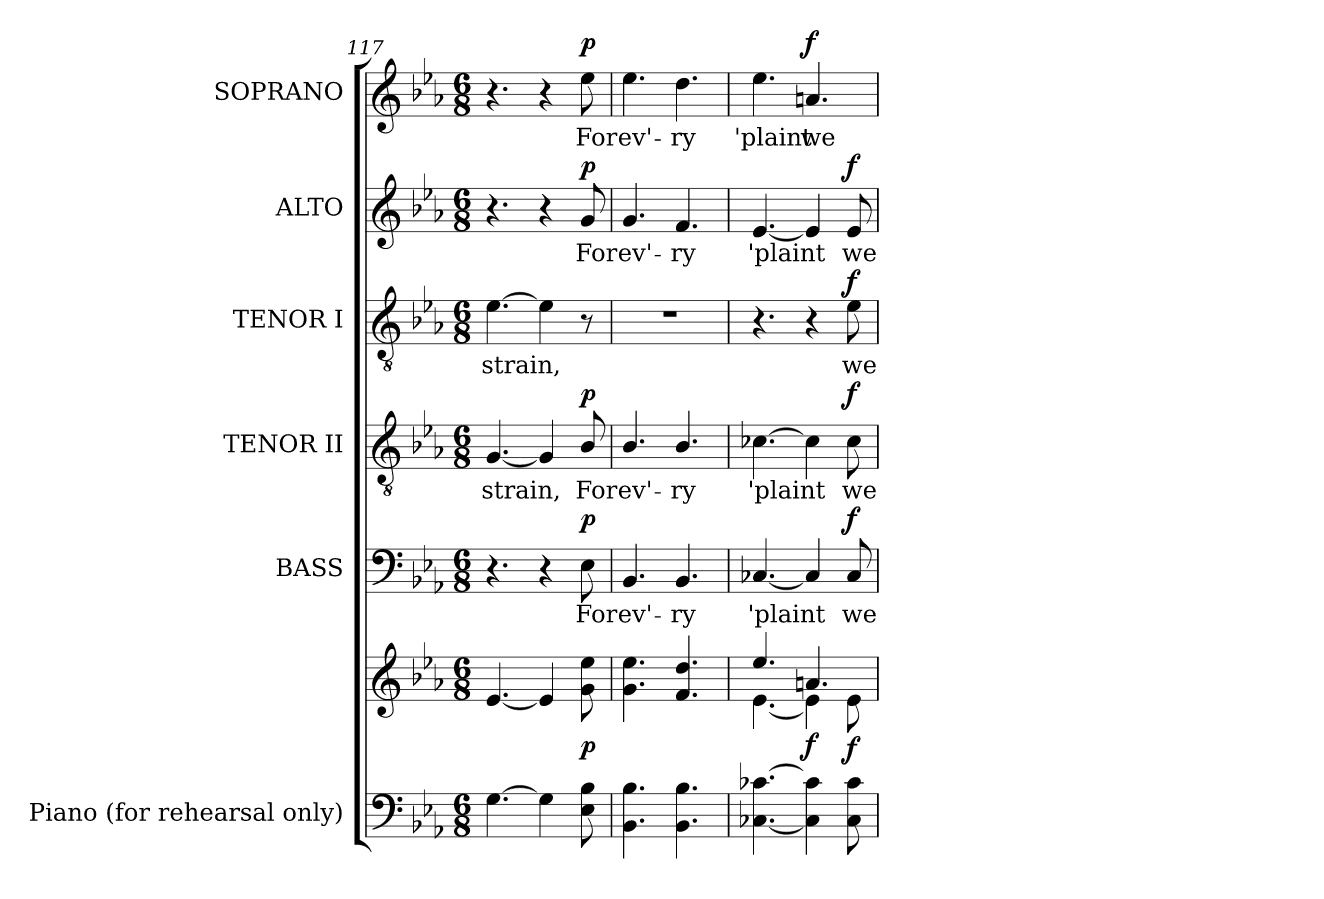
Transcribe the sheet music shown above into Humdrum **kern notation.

**kern	**kern	**dynam	**kern	**text	**dynam	**kern	**text	**dynam	**kern	**text	**dynam	**kern	**text	**dynam	**kern	**text	**dynam
*part6	*part6	*part6	*part5	*part5	*part5	*part4	*part4	*part4	*part3	*part3	*part3	*part2	*part2	*part2	*part1	*part1	*part1
*staff7	*staff6	*staff6/7	*staff5	*staff5	*staff5	*staff4	*staff4	*staff4	*staff3	*staff3	*staff3	*staff2	*staff2	*staff2	*staff1	*staff1	*staff1
*I"Piano (for rehearsal only)	*	*	*I"BASS	*	*	*I"TENOR II	*	*	*I"TENOR I	*	*	*I"ALTO	*	*	*I"SOPRANO	*	*
*I'Pno.	*	*	*I'B.	*	*	*I'T.	*	*	*I'T.	*	*	*I'A.	*	*	*I'S.	*	*
*clefF4	*clefG2	*	*clefF4	*	*	*clefGv2	*	*	*clefGv2	*	*	*clefG2	*	*	*clefG2	*	*
*	*	*	*	*	*	*ITrd7c12	*	*	*ITrd7c12	*	*	*	*	*	*	*	*
*k[b-e-a-]	*k[b-e-a-]	*	*k[b-e-a-]	*	*	*k[b-e-a-]	*	*	*k[b-e-a-]	*	*	*k[b-e-a-]	*	*	*k[b-e-a-]	*	*
*E-:	*E-:	*	*E-:	*	*	*E-:	*	*	*E-:	*	*	*E-:	*	*	*E-:	*	*
*M6/8	*M6/8	*	*M6/8	*	*	*M6/8	*	*	*M6/8	*	*	*M6/8	*	*	*M6/8	*	*
=117	=117	=117	=117	=117	=117	=117	=117	=117	=117	=117	=117	=117	=117	=117	=117	=117	=117
!	!	!	!	!	!	!	!LO:LY:b:color=#000000	!	!	!	!	!	!	!	!	!	!
!	!	!	!	!	!	!	!	!	!	!LO:LY:b:color=#000000	!	!	!	!	!	!	!
[4.Gi\	[4.e-i/	.	4.r	.	.	[4.GGi/	strain,	.	[4.E-i\	strain,	.	4.r	.	.	4.r	.	.
4Gi\]	4e-i/]	.	4r	.	.	4GGi/]	.	.	4E-i\]	.	.	4r	.	.	4r	.	.
!	!	!	!	!LO:LY:b:color=#000000	!	!	!	!	!	!	!	!	!	!	!	!	!
!	!	!	!	!	!	!	!LO:LY:b:color=#000000	!	!	!	!	!	!	!	!	!	!
!	!	!	!	!	!	!	!	!	!	!	!	!	!LO:LY:b:color=#000000	!	!	!	!
!	!	!	!	!	!	!	!	!	!	!	!	!	!	!	!	!LO:LY:b:color=#000000	!
8E-i\ 8B-i	8gi\ 8ee-i	p	8E-i\	For	p	8BB-i/	For	p	8r	.	.	8gi/	For	p	8ee-i\	For	p
!!LO:LB:g=z
=118	=118	=118	=118	=118	=118	=118	=118	=118	=118	=118	=118	=118	=118	=118	=118	=118	=118
!	!	!	!	!LO:LY:b:color=#000000	!	!	!	!	!	!	!	!	!	!	!	!	!
!	!	!	!	!	!	!	!LO:LY:b:color=#000000	!	!LO:N:vis=1	!	!	!	!	!	!	!	!
!	!	!	!	!	!	!	!	!	!	!	!	!	!LO:LY:b:color=#000000	!	!	!	!
!	!	!	!	!	!	!	!	!	!	!	!	!	!	!	!	!LO:LY:b:color=#000000	!
4.BB-i\ 4.B-i	4.gi\ 4.ee-i	.	4.BB-i/	ev'-	.	4.BB-i/	ev'-	.	2.r	.	.	4.gi/	ev'-	.	4.ee-i\	ev'-	.
!	!	!	!	!LO:LY:b:color=#000000	!	!	!	!	!	!	!	!	!	!	!	!	!
!	!	!	!	!	!	!	!LO:LY:b:color=#000000	!	!	!	!	!	!	!	!	!	!
!	!	!	!	!	!	!	!	!	!	!	!	!	!LO:LY:b:color=#000000	!	!	!	!
!	!	!	!	!	!	!	!	!	!	!	!	!	!	!	!	!LO:LY:b:color=#000000	!
4.BB-i\ 4.B-i	4.fi/ 4.ddi	.	4.BB-i/	-ry	.	4.BB-i/	-ry	.	.	.	.	4.fi/	-ry	.	4.ddi\	-ry	.
=119	=119	=119	=119	=119	=119	=119	=119	=119	=119	=119	=119	=119	=119	=119	=119	=119	=119
*	*^	*	*	*	*	*	*	*	*	*	*	*	*	*	*	*	*
!	!	!	!	!	!LO:LY:b:color=#000000	!	!	!	!	!	!	!	!	!	!	!	!	!
!	!	!	!	!	!	!	!	!LO:LY:b:color=#000000	!	!	!	!	!	!	!	!	!	!
!	!	!	!	!	!	!	!	!	!	!	!	!	!	!LO:LY:b:color=#000000	!	!	!	!
!	!	!	!	!	!	!	!	!	!	!	!	!	!	!	!	!	!LO:LY:b:color=#000000	!
[4.C-Xi\ [4.c-Xi	4.ee-i/	[4.e-i\	.	[4.C-Xi/	'plaint	.	[4.C-Xi\	'plaint	.	4.r	.	.	[4.e-i/	'plaint	.	4.ee-i\	'plaint	.
!	!	!	!	!	!	!	!	!	!	!	!	!	!	!	!	!	!LO:LY:b:color=#000000	!
4C-i\] 4c-i]	4.ani/	4e-i\]	f	4C-i/]	.	.	4C-i\]	.	.	4r	.	.	4e-i/]	.	.	4.ani/	we	f
!	!	!	!	!	!LO:LY:b:color=#000000	!	!	!	!	!	!	!	!	!	!	!	!	!
!	!	!	!	!	!	!	!	!LO:LY:b:color=#000000	!	!	!	!	!	!	!	!	!	!
!	!	!	!	!	!	!	!	!	!	!	!LO:LY:b:color=#000000	!	!	!	!	!	!	!
!	!	!	!	!	!	!	!	!	!	!	!	!	!	!LO:LY:b:color=#000000	!	!	!	!
8C-i\ 8c-i	.	8e-i\	f	8C-i/	we	f	8C-i\	we	f	8E-i\	we	f	8e-i/	we	f	.	.	.
*	*v	*v	*	*	*	*	*	*	*	*	*	*	*	*	*	*	*	*
=	=	=	=	=	=	=	=	=	=	=	=	=	=	=	=	=	=
*-	*-	*-	*-	*-	*-	*-	*-	*-	*-	*-	*-	*-	*-	*-	*-	*-	*-
